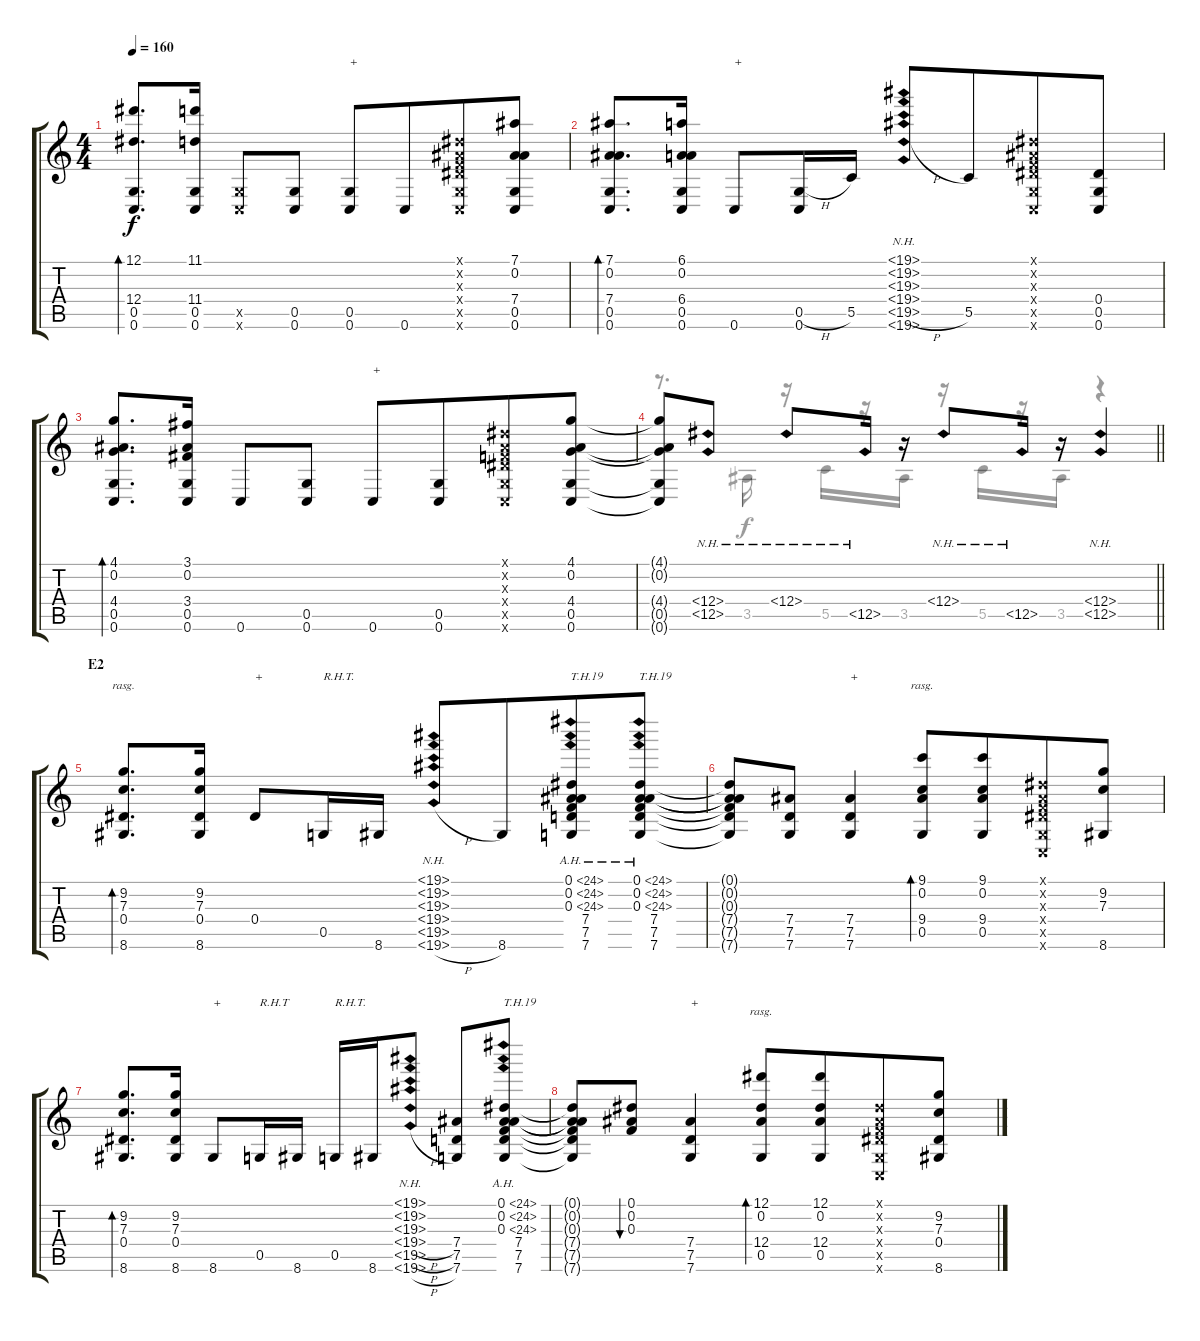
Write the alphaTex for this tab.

\track "" {instrument acousticguitarsteel}
\staff {score tabs}
\tuning (Eb4 Bb3 F3 Eb3 G2 C2) {hide}
\voice
\ts (4 4)
\tempo 160
\clef g2
\ks c
(12.1 12.4 0.5 0.6).8{d bd 240 dy f} (11.1 11.4 0.5 0.6).16 (0.5{x} 0.6{x}).8 (0.5 0.6).8 (0.5 0.6).8{txt "+"} 0.6.8{beam merge} (0.1{x} 0.2{x} 0.3{x} 0.4{x} 0.5{x} 0.6{x}).8 (7.1 0.2 7.4 0.5 0.6).8 |
(7.1 0.2 7.4 0.5 0.6).8{d bd 120} (6.1 0.2 6.4 0.5 0.6).16 0.6.8{txt "+"} (0.5{h} 0.6).16 5.5.16 (19.1{nh} 19.2{nh} 19.3{nh} 19.4{nh} 19.5{nh h} 19.6{nh}).8{beam Up} 5.5.8{beam Up beam merge} (0.1{x} 0.2{x} 0.3{x} 0.4{x} 0.5{x} 0.6{x}).8{beam Up} (0.4 0.5 0.6).8{beam Up} |
(4.1 0.2 4.4 0.5 0.6).8{d bd 120} (3.1 0.2 3.4 0.5 0.6).16 0.6.8 (0.5 0.6).8 0.6.8{txt "+"} (0.5 0.6).8{beam merge} (0.1{x} 0.2{x} 0.3{x} 0.4{x} 0.5{x} 0.6{x}).8 (4.1 0.2 4.4 0.5 0.6).8 |
\barLineRight lightlight
(4.1{t} 0.2{t} 4.4{t} 0.5{t} 0.6{t}).8 (12.4{nh} 12.5{nh}).8 12.4{nh}.8 12.5{nh}.16 r.16 12.4{nh}.8 12.5{nh}.16 r.16 (12.4{nh} 12.5{nh}).4 |
\section ("" "E2")
(9.2 7.3 0.4 8.6).8{d bd 480 rasg ii} (9.2 7.3 0.4 8.6).16 0.4.8{txt "+"} 0.5.16{txt "R.H.T."} 8.6.16 (19.1{nh} 19.2{nh} 19.3{nh} 19.4{nh} 19.5{nh} 19.6{nh h}).8{beam Up} 8.6.8{beam Up beam merge} (0.1{ah 24} 0.2{ah 24} 0.3{ah 24} 7.4 7.5 7.6).8{txt "T.H.19" beam Up} (0.1{ah 24} 0.2{ah 24} 0.3{ah 24} 7.4 7.5 7.6).8{txt "T.H.19" beam Up} |
(0.1{t} 0.2{t} 0.3{t} 7.4{t} 7.5{t} 7.6{t}).8 (7.4 7.5 7.6).8 (7.4 7.5 7.6).4{txt "+"} (9.1 0.2 9.4 0.5).8{bd 480 rasg ii} (9.1 0.2 9.4 0.5).8{beam merge} (0.1{x} 0.2{x} 0.3{x} 0.4{x} 0.5{x} 0.6{x}).8 (9.2 7.3 8.6).8 |
(9.2 7.3 0.4 8.6).8{d bd 60} (9.2 7.3 0.4 8.6).16 8.6.8{txt "+"} 0.5.16{txt "R.H.T"} 8.6.16 0.5.16{txt "R.H.T." beam Up} 8.6.16{beam Up} (19.1{nh} 19.2{nh} 19.3{nh} 19.4{nh h} 19.5{nh h} 19.6{nh h}).8{beam Up} (7.4 7.5 7.6).8{beam merge} (0.1{ah 24} 0.2{ah 24} 0.3{ah 24} 7.4 7.5 7.6).8{txt "T.H.19" beam Up} |
(0.1{t} 0.2{t} 0.3{t} 7.4{t} 7.5{t} 7.6{t}).8 (0.1 0.2 0.3).8{bu 60} (7.4 7.5 7.6).4{txt "+"} (12.1 0.2 12.4 0.5).8{bd 120 rasg ii} (12.1 0.2 12.4 0.5).8{beam merge} (0.1{x} 0.2{x} 0.3{x} 0.4{x} 0.5{x} 0.6{x}).8 (9.2 7.3 0.4 8.6).8
\voice
\clef g2
\ottava regular
\simile none
\ks c
|
|
|
\barLineRight lightlight
r.8{d} 3.5.16 r.16 5.5.16 r.16 3.5.16 r.16 5.5.16 r.16 3.5.16 r.4 |
|
|
|
